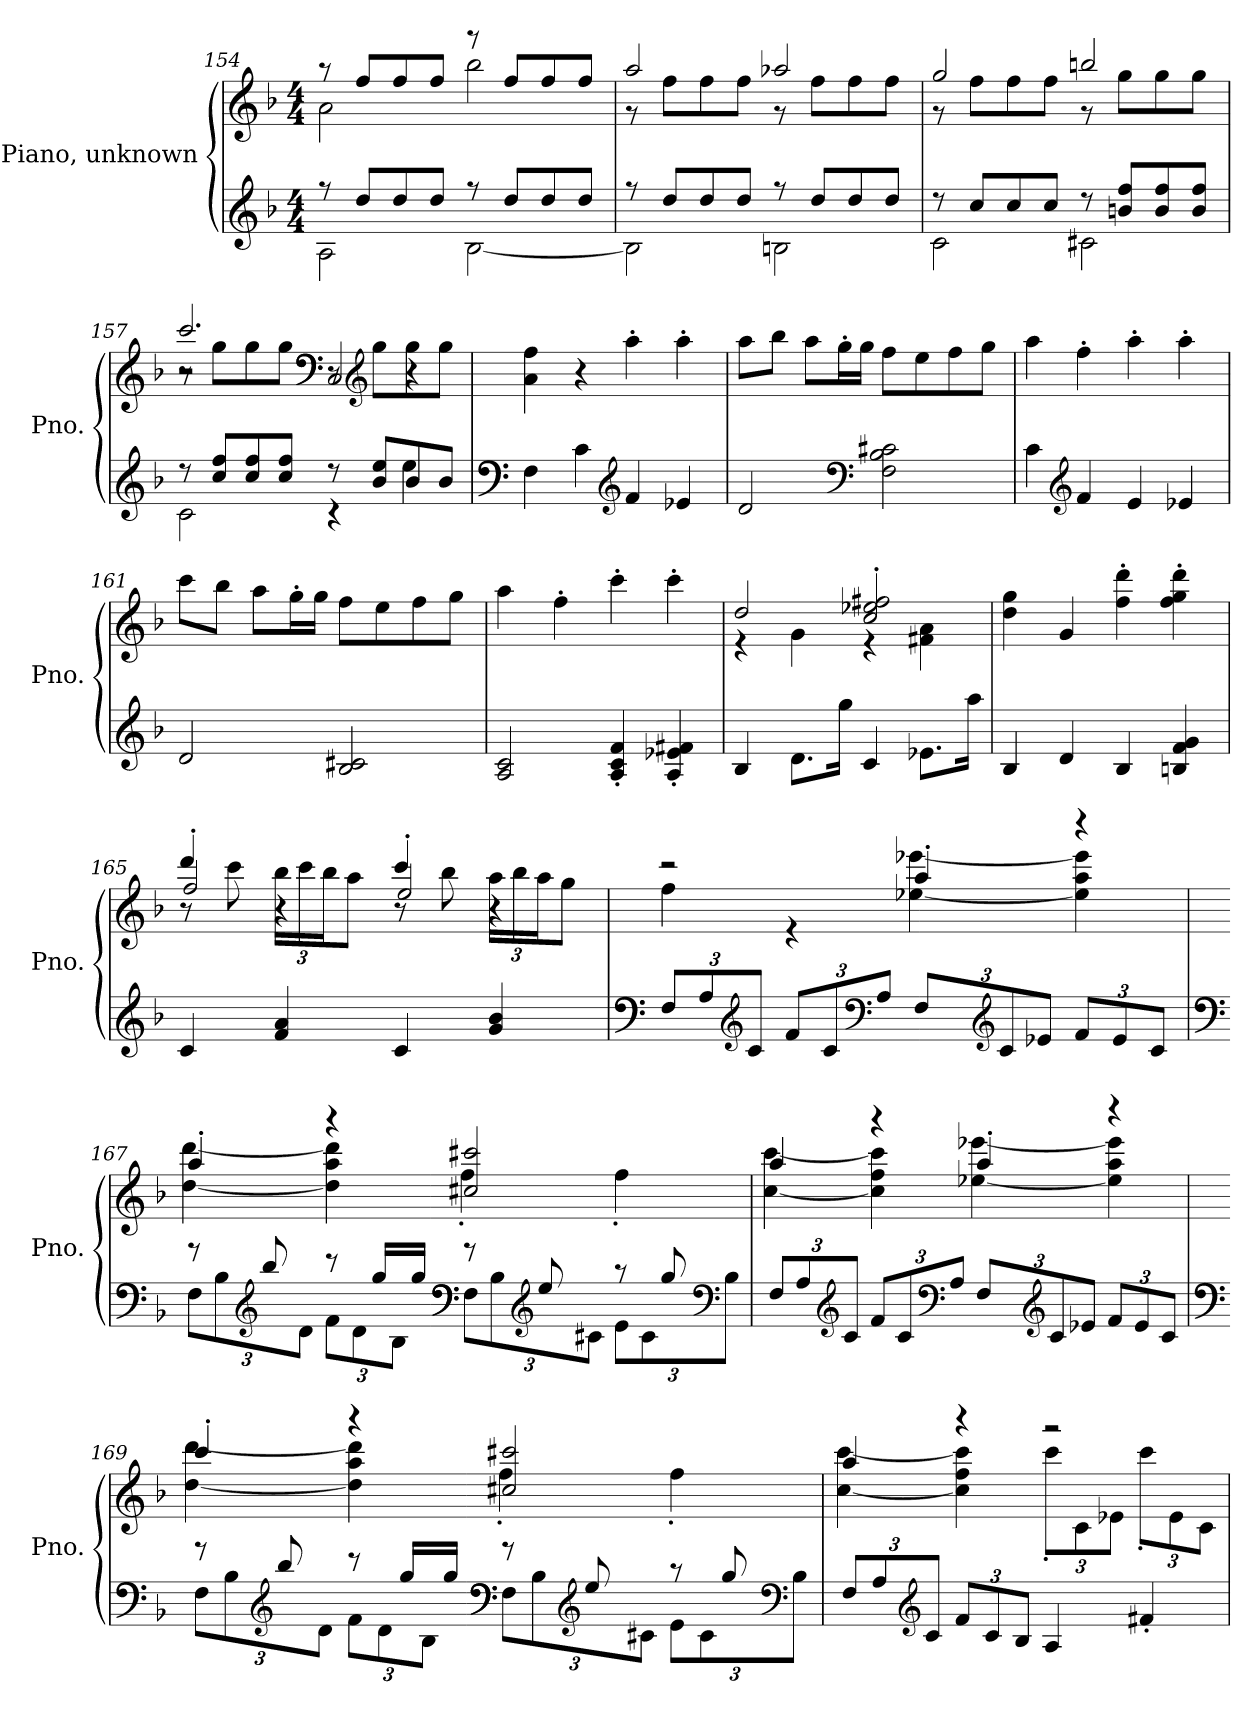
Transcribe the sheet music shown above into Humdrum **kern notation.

**kern	**kern
*part1	*part1
*staff2	*staff1
*I"Piano, unknown	*
*I'Pno.	*
*clefG2	*clefG2
*k[b-]	*k[b-]
*M4/4	*M4/4
=154	=154
*^	*^
8r	2A\	8r	2a\
8dd/L	.	8ff/L	.
8dd/	.	8ff/	.
8dd/J	.	8ff/J	.
8r	[2B-\	8r	2bb-\
8dd/L	.	8ff/L	.
8dd/	.	8ff/	.
8dd/J	.	8ff/J	.
=155	=155	=155	=155
8r	2B-\]	2aa/	8r
8dd/L	.	.	8ff\L
8dd/	.	.	8ff\
8dd/J	.	.	8ff\J
8r	2Bn\	2aa-X/	8r
8dd/L	.	.	8ff\L
8dd/	.	.	8ff\
8dd/J	.	.	8ff\J
=156	=156	=156	=156
8r	2c\	2gg/	8r
8cc/L	.	.	8ff\L
8cc/	.	.	8ff\
8cc/J	.	.	8ff\J
8r	2c#X\	2bbn/	8r
8bn/ 8ff/L	.	.	8gg\L
8b/ 8ff/	.	.	8gg\
8b/ 8ff/J	.	.	8gg\J
!!LO:LB:g=z
=157	=157	=157	=157
*	*	*	*^
8r	2c\	2.ccc/	8r	2r
8cc/ 8ff/L	.	.	8gg\L	.
8cc/ 8ff/	.	.	8gg\	.
8cc/ 8ff/J	.	.	8gg\J	.
*	*	*clefF4	*	*
8r	4r	.	8r	2C/
*	*	*clefG2	*	*
8b-/ 8ee/L	.	.	8gg\L	.
8b-/	4ee\	4r	8gg\	.
8b-/J	.	.	8gg\J	.
*v	*v	*	*	*
*	*v	*v	*v
=158	=158
*clefF4	*
4F\	4a\ 4ff\
4c\	4r
*clefG2	*
4f/	4aa'\
4e-X/	4aa'\
=159	=159
2d/	8aa\L
.	8bb-\J
.	8aa\L
.	16gg'\L
.	16gg\JJ
*clefF4	*
2F\ 2B-\ 2c#X\	8ff\L
.	8ee\
.	8ff\
.	8gg\J
=160	=160
4c\	4aa\
*clefG2	*
4f/	4ff'\
4e/	4aa'\
4e-X/	4aa'\
!!LO:LB:g=z
=161	=161
2d/	8ccc\L
.	8bb-\J
.	8aa\L
.	16gg'\L
.	16gg\JJ
2B-/ 2c#X/	8ff\L
.	8ee\
.	8ff\
.	8gg\J
=162	=162
2A/ 2c/	4aa\
.	4ff'\
4A/' 4c/' 4f/'	4ccc'\
4A/' 4e-X/' 4f#X/'	4ccc'\
=163	=163
*	*^
4B-/	2dd/	4r
8.d\L	.	4g\
16gg\Jk	.	.
4c/	2cc/' 2ee-X/' 2ff#X/'	4r
8.e-X\L	.	4f#X\ 4a\
16aa\Jk	.	.
*	*v	*v
=164	=164
4B-/	4dd\ 4gg\
4d/	4g/
4B-/	4ff\' 4ddd\'
4Bn/ 4f/ 4g/	4ff\' 4gg\' 4ddd\'
!!LO:LB:g=z
=165	=165
*	*^
*	*	*^
4c/	4ddd'/	8r	2ff/
.	.	8ccc\	.
*	*	*Xbrackettup	*
4f/ 4a/	4r	24bb-\LL	.
.	.	24ccc\	.
.	.	24bb-\J	.
.	.	8aa\J	.
4c/	4ccc'/	8r	2ee/
.	.	8bb-\	.
4g/ 4b-/	4r	24aa\LL	.
.	.	24bb-\	.
.	.	24aa\J	.
.	.	8gg\J	.
*	*v	*v	*v
=166	=166
*clefF4	*
*Xbrackettup	*
*	*^
12F/L	2r	4ff\
12A/	.	.
*clefG2	*	*
12c/J	.	.
12f/L	.	4r
12c/	.	.
*clefF4	*	*
12A/J	.	.
12F/L	4aa'/	[4ee-X\ [4eee-X\
*clefG2	*	*
12c/	.	.
12e-X/J	.	.
12f/L	4r	4ee-\] 4aa\ 4eee-\]
12e-/	.	.
12c/J	.	.
!!LO:LB:g=z	!!
=167	=167	=167
*clefF4	*	*
*^	*	*
8r	12F\L	4aa'/	[4dd\ [4ddd\
.	12B-\	.	.
*clefG2	*	*	*
8bb-/	.	.	.
.	12d\J	.	.
8r	12f\L	4r	4dd\] 4aa\ 4ddd\]
.	12d\	.	.
16gg/LL	.	.	.
.	12B-\J	.	.
16gg/JJ	.	.	.
*clefF4	*	*	*
8r	12F\L	2cc#X/ 2ccc#X/	4ff'\
.	12B-\	.	.
*clefG2	*	*	*
8ee/	.	.	.
.	12c#X\J	.	.
8r	12e\L	.	4ff'\
.	12c#\	.	.
8gg/	.	.	.
*clefF4	*	*	*
.	12B-\J	.	.
*v	*v	*	*
=168	=168	=168
12F/L	4aa/	[4cc\ [4ccc\
12A/	.	.
*clefG2	*	*
12c/J	.	.
12f/L	4r	4cc\] 4ff\ 4ccc\]
12c/	.	.
*clefF4	*	*
12A/J	.	.
12F/L	4aa'/	[4ee-X\ [4eee-X\
*clefG2	*	*
12c/	.	.
12e-X/J	.	.
12f/L	4r	4ee-\] 4aa\ 4eee-\]
12e-/	.	.
12c/J	.	.
!!LO:PB:g=z	!!
=169	=169	=169
*clefF4	*	*
*^	*	*
8r	12F\L	4ccc'/	[4dd\ [4ddd\
.	12B-\	.	.
*clefG2	*	*	*
8bb-/	.	.	.
.	12d\J	.	.
8r	12f\L	4r	4dd\] 4aa\ 4ddd\]
.	12d\	.	.
16gg/LL	.	.	.
.	12B-\J	.	.
16gg/JJ	.	.	.
*clefF4	*	*	*
8r	12F\L	2cc#X/ 2ccc#X/	4ff'\
.	12B-\	.	.
*clefG2	*	*	*
8ee/	.	.	.
.	12c#X\J	.	.
8r	12e\L	.	4ff'\
.	12c#\	.	.
8gg/	.	.	.
*clefF4	*	*	*
.	12B-\J	.	.
*v	*v	*	*
=170	=170	=170
12F/L	4aa/	[4cc\ [4ccc\
12A/	.	.
*clefG2	*	*
12c/J	.	.
12f/L	4r	4cc\] 4ff\ 4ccc\]
12c/	.	.
12B-/J	.	.
4A/	2r	12ccc'\L
.	.	12c\
.	.	12e-X\J
4f#X'/	.	12ccc'\L
.	.	12e-\
.	.	12c\J
*	*v	*v
=	=
*-	*-
